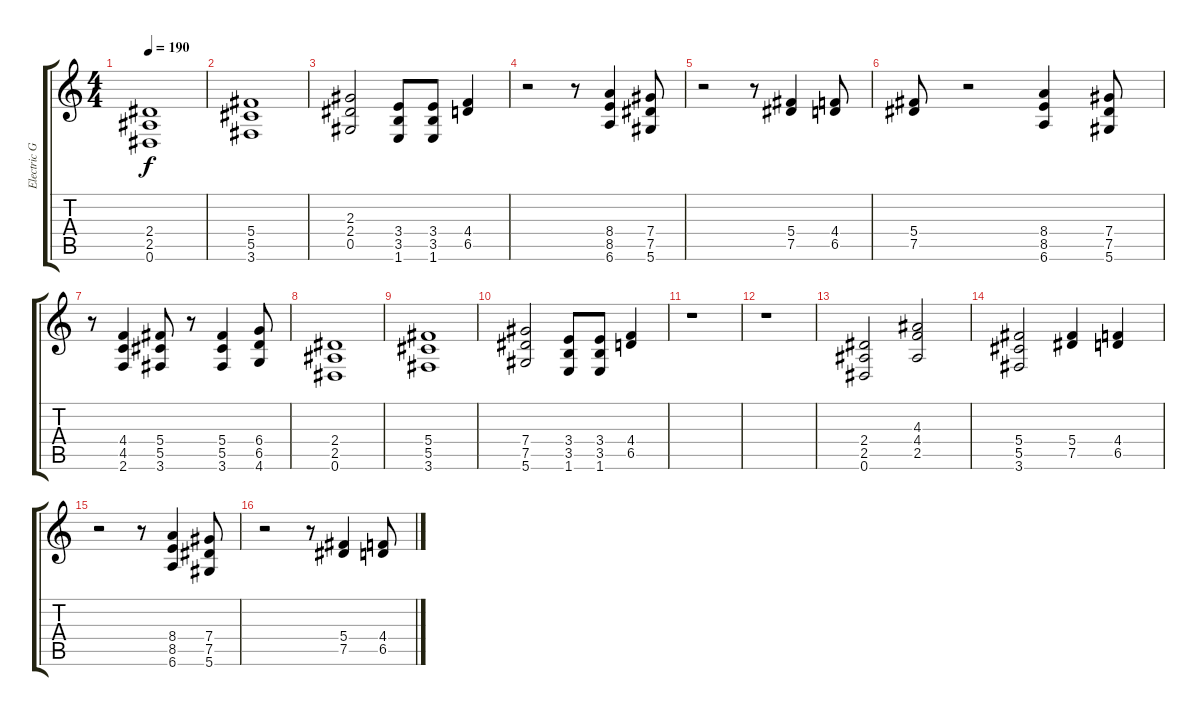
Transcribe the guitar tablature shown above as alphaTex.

\track ("Electric Guitar 1" "Electric G") {instrument distortionguitar}
\staff {score tabs}
\tuning (Eb4 Bb3 Gb3 Db3 Ab2 Eb2) {hide}
\ts (4 4)
\tempo 190
\clef g2
\ks c
(2.4 2.5 0.6).1{dy f} |
(5.4 5.5 3.6).1 |
(2.3 2.4 0.5).2 (3.4 3.5 1.6).8 (3.4 3.5 1.6).8 (4.4 6.5).4 |
r.2 r.8 (8.4 8.5 6.6).4 (7.4 7.5 5.6).8 |
r.2 r.8 (5.4 7.5).4 (4.4 6.5).8 |
(5.4 7.5).8 r.2 (8.4 8.5 6.6).4 (7.4 7.5 5.6).8 |
r.8 (4.4 4.5 2.6).4 (5.4 5.5 3.6).8 r.8 (5.4 5.5 3.6).4 (6.4 6.5 4.6).8 |
(2.4 2.5 0.6).1 |
(5.4 5.5 3.6).1 |
(7.4 7.5 5.6).2 (3.4 3.5 1.6).8 (3.4 3.5 1.6).8 (4.4 6.5).4 |
r.1 |
r.1 |
(2.4 2.5 0.6).2 (4.3 4.4 2.5).2 |
(5.4 5.5 3.6).2 (5.4 7.5).4 (4.4 6.5).4 |
r.2 r.8 (8.4 8.5 6.6).4 (7.4 7.5 5.6).8 |
r.2 r.8 (5.4 7.5).4 (4.4 6.5).8
